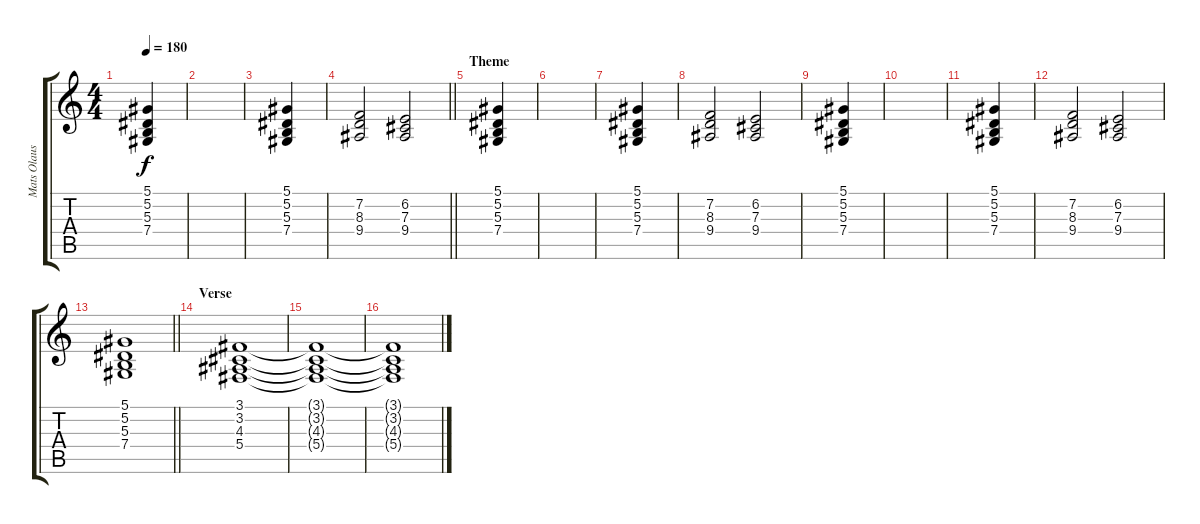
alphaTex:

\track ("Mats Olausson" "Mats Olaus") {instrument choiraahs}
\staff {score tabs}
\tuning (Eb4 Bb3 Gb3 Db3 Ab2 Eb2) {hide}
\ts (4 4)
\tempo 180
\clef g2
\ks c
(5.1 5.2 5.3 7.4).4{dy f} |
|
(5.1 5.2 5.3 7.4).4 |
\barLineRight lightlight
(7.2 8.3 9.4).2 (6.2 7.3 9.4).2 |
\section ("" "Theme")
(5.1 5.2 5.3 7.4).4 |
|
(5.1 5.2 5.3 7.4).4 |
(7.2 8.3 9.4).2 (6.2 7.3 9.4).2 |
(5.1 5.2 5.3 7.4).4 |
|
(5.1 5.2 5.3 7.4).4 |
(7.2 8.3 9.4).2 (6.2 7.3 9.4).2 |
\barLineRight lightlight
(5.1 5.2 5.3 7.4).1 |
\section ("" "Verse")
(3.1 3.2 4.3 5.4).1 |
(3.1{t} 3.2{t} 4.3{t} 5.4{t}).1 |
(3.1{t} 3.2{t} 4.3{t} 5.4{t}).1
